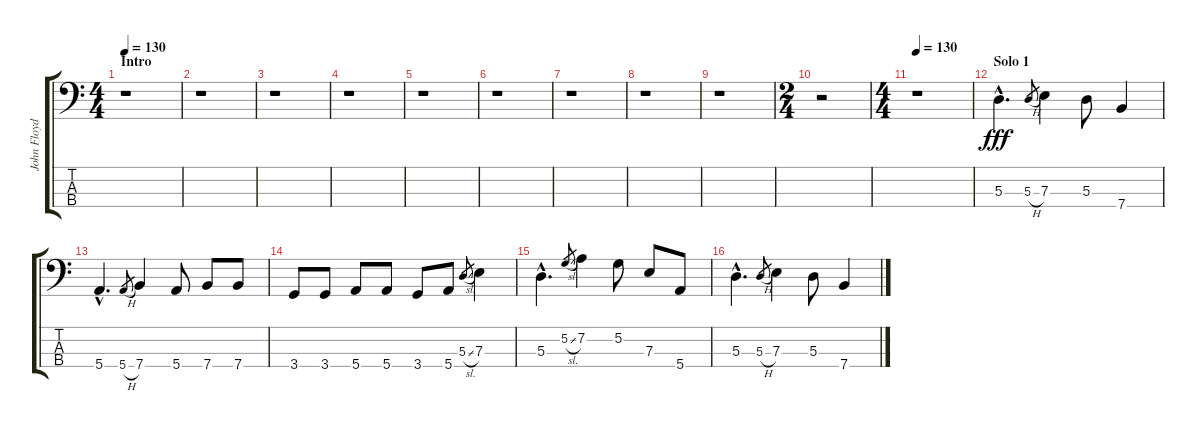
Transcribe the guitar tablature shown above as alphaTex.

\track ("John Floyd" "John Floyd") {instrument acousticguitarsteel}
\staff {score tabs}
\tuning (G2 D2 A1 E1) {hide}
\ts (4 4)
\section ("" "Intro")
\tempo 130
\tempo 100
\tempo 130
\clef f4
\ks c
r.1{dy fff instrument acousticguitarsteel} |
r.1 |
r.1 |
r.1 |
r.1 |
r.1 |
r.1 |
r.1 |
r.1 |
\ts (2 4)
r.2 |
\ts (4 4)
\tempo 130
r.1 |
\section ("" "Solo 1")
5.3{hac}.4{d} 5.3{h}.8{gr} 7.3.4 5.3.8 7.4.4 |
5.4{hac}.4{d} 5.4{h}.8{gr} 7.4.4 5.4.8 7.4.8 7.4.8 |
3.4.8 3.4.8 5.4.8 5.4.8 3.4.8 5.4.8 5.3{sl}.8{gr} 7.3.4 |
5.3{hac}.4{d} 5.2{sl}.8{gr} 7.2.4 5.2.8 7.3.8 5.4.8 |
5.3{hac}.4{d} 5.3{h}.8{gr} 7.3.4 5.3.8 7.4.4
